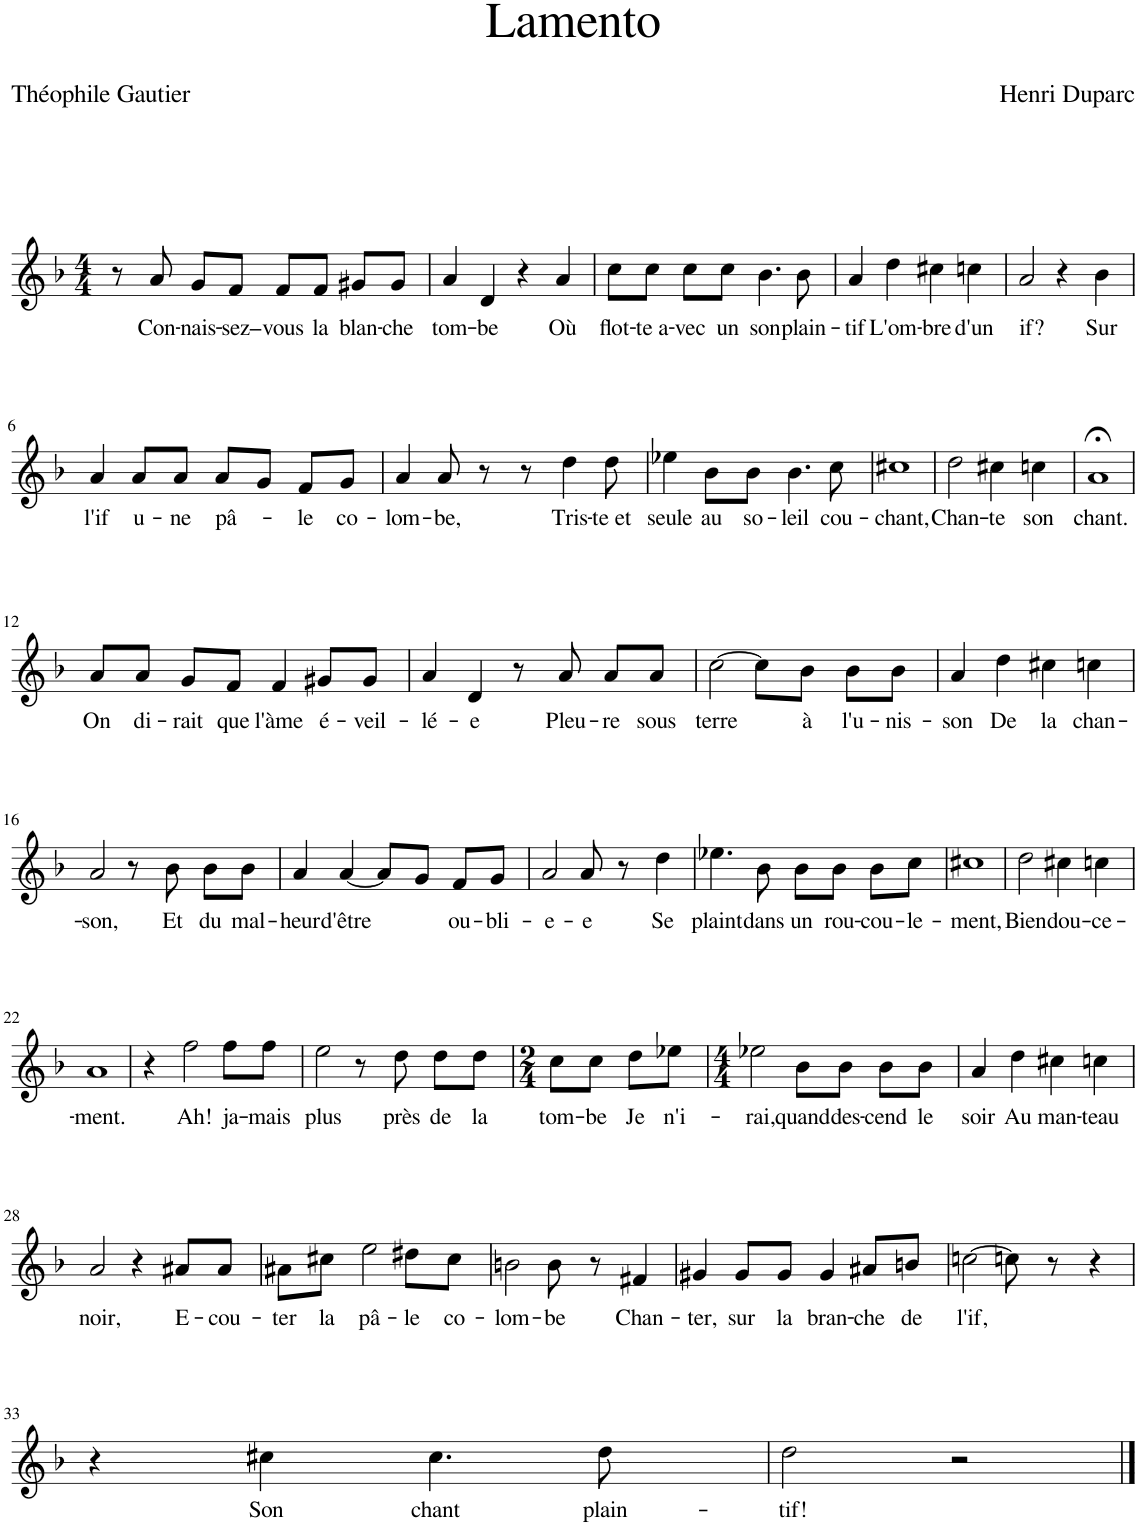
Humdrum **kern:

**kern	**text
*part1	*part1
*staff1	*staff1
*I"Piano	*
*I'Pno	*
*clefG2	*
*k[b-]	*
*M4/4	*
=1	=1
8r	.
!	!LO:LY:b
8a/	Con-
!	!LO:LY:b
8g/L	-nais-
!	!LO:LY:b
8f/J	-sez–
!	!LO:LY:b
8f/L	vous
!	!LO:LY:b
8f/J	la
!	!LO:LY:b
8g#X/L	blan-
!	!LO:LY:b
8g#/J	-che
=2	=2
!	!LO:LY:b
4a/	tom-
!	!LO:LY:b
4d/	-be
4r	.
!	!LO:LY:b
4a/	Où
=3	=3
!	!LO:LY:b
8cc\L	flot-
!	!LO:LY:b
8cc\J	-te a-
!	!LO:LY:b
8cc\L	-vec
!	!LO:LY:b
8cc\J	un
!	!LO:LY:b
4.b-\	son
!	!LO:LY:b
8b-\	plain-
=4	=4
!	!LO:LY:b
4a/	-tif
!	!LO:LY:b
4dd\	L'om-
!	!LO:LY:b
4cc#X\	-bre
!	!LO:LY:b
4ccn\	d'un
=5	=5
!	!LO:LY:b
2a/	if?
4r	.
!	!LO:LY:b
4b-\	Sur
!!LO:LB:g=z
=6	=6
!	!LO:LY:b
4a/	l'if
!	!LO:LY:b
8a/L	u-
!	!LO:LY:b
8a/J	-ne
!	!LO:LY:b
8a/L	pâ-
8g/J	.
!	!LO:LY:b
8f/L	-le
!	!LO:LY:b
8g/J	co-
=7	=7
!	!LO:LY:b
4a/	-lom-
!	!LO:LY:b
8a/	-be,
8r	.
8r	.
!	!LO:LY:b
4dd\	Tris-
!	!LO:LY:b
8dd\	-te et
=8	=8
!	!LO:LY:b
4ee-X\	seule
!	!LO:LY:b
8b-\L	au
!	!LO:LY:b
8b-\J	so-
!	!LO:LY:b
4.b-\	-leil
!	!LO:LY:b
8cc\	cou-
=9	=9
!	!LO:LY:b
1cc#X	-chant,
=10	=10
!	!LO:LY:b
2dd\	Chan-
!	!LO:LY:b
4cc#X\	-te
!	!LO:LY:b
4ccn\	son
=11	=11
!	!LO:LY:b
1a;<	chant.
!!LO:LB:g=z
=12	=12
!	!LO:LY:b
8a/L	On
!	!LO:LY:b
8a/J	di-
!	!LO:LY:b
8g/L	-rait
!	!LO:LY:b
8f/J	que
!	!LO:LY:b
4f/	l'àme
!	!LO:LY:b
8g#X/L	é-
!	!LO:LY:b
8g#/J	veil-
=13	=13
!	!LO:LY:b
4a/	-lé-
!	!LO:LY:b
4d/	-e
8r	.
!	!LO:LY:b
8a/	Pleu-
!	!LO:LY:b
8a/L	-re
!	!LO:LY:b
8a/J	sous
=14	=14
!	!LO:LY:b
[2cc\	terre
8cc\L]	.
!	!LO:LY:b
8b-\J	à
!	!LO:LY:b
8b-\L	l'u-
!	!LO:LY:b
8b-\J	-nis-
=15	=15
!	!LO:LY:b
4a/	-son
!	!LO:LY:b
4dd\	De
!	!LO:LY:b
4cc#X\	la
!	!LO:LY:b
4ccn\	chan-
!!LO:LB:g=z
=16	=16
!	!LO:LY:b
2a/	-son,
8r	.
!	!LO:LY:b
8b-\	Et
!	!LO:LY:b
8b-\L	du
!	!LO:LY:b
8b-\J	mal-
=17	=17
!	!LO:LY:b
4a/	-heur
!	!LO:LY:b
[4a/	d'être
8a/L]	.
8g/J	.
!	!LO:LY:b
8f/L	ou-
!	!LO:LY:b
8g/J	-bli-
=18	=18
!	!LO:LY:b
2a/	-e-
!	!LO:LY:b
8a/	-e
8r	.
!	!LO:LY:b
4dd\	Se
=19	=19
!	!LO:LY:b
4.ee-X\	plaint
!	!LO:LY:b
8b-\	dans
!	!LO:LY:b
8b-\L	un
!	!LO:LY:b
8b-\J	rou-
!	!LO:LY:b
8b-\L	-cou-
!	!LO:LY:b
8cc\J	-le-
=20	=20
!	!LO:LY:b
1cc#X	-ment,
=21	=21
!	!LO:LY:b
2dd\	Bien
!	!LO:LY:b
4cc#X\	dou-
!	!LO:LY:b
4ccn\	-ce-
!!LO:LB:g=z
=22	=22
!	!LO:LY:b
1a	ment.
=23	=23
4r	.
!	!LO:LY:b
2ff\	Ah!
!	!LO:LY:b
8ff\L	ja-
!	!LO:LY:b
8ff\J	-mais
=24	=24
!	!LO:LY:b
2ee\	plus
8r	.
!	!LO:LY:b
8dd\	près
!	!LO:LY:b
8dd\L	de
!	!LO:LY:b
8dd\J	la
=25	=25
*M2/4	*
!	!LO:LY:b
8cc\L	tom-
!	!LO:LY:b
8cc\J	-be
!	!LO:LY:b
8dd\L	Je
!	!LO:LY:b
8ee-X\J	n'i-
=26	=26
*M4/4	*
!	!LO:LY:b
2ee-X\	-rai,
!	!LO:LY:b
8b-\L	quand
!	!LO:LY:b
8b-\J	des-
!	!LO:LY:b
8b-\L	-cend
!	!LO:LY:b
8b-\J	le
=27	=27
!	!LO:LY:b
4a/	soir
!	!LO:LY:b
4dd\	Au
!	!LO:LY:b
4cc#X\	man-
!	!LO:LY:b
4ccn\	-teau
!!LO:LB:g=z
=28	=28
!	!LO:LY:b
2a/	noir,
4r	.
!	!LO:LY:b
8a#X/L	E-
!	!LO:LY:b
8a#/J	-cou-
=29	=29
!	!LO:LY:b
8a#X\L	-ter
!	!LO:LY:b
8cc#X\J	la
!	!LO:LY:b
2ee\	pâ-
!	!LO:LY:b
8dd#X\L	-le
!	!LO:LY:b
8cc#\J	co-
=30	=30
!	!LO:LY:b
2bn\	-lom-
!	!LO:LY:b
8b\	-be
8r	.
!	!LO:LY:b
4f#X/	Chan-
=31	=31
!	!LO:LY:b
4g#X/	-ter,
!	!LO:LY:b
8g#/L	sur
!	!LO:LY:b
8g#/J	la
!	!LO:LY:b
4g#/	bran-
!	!LO:LY:b
8a#X/L	-che
!	!LO:LY:b
8bn/J	de
=32	=32
!	!LO:LY:b
[2ccn\	l'if,
8ccn\]	.
8r	.
4r	.
!!LO:LB:g=z
=33	=33
4r	.
!	!LO:LY:b
4cc#X\	Son
!	!LO:LY:b
4.cc#\	chant
!	!LO:LY:b
8dd\	plain-
=34	=34
!	!LO:LY:b
2dd\	-tif!
2r	.
==	==
*-	*-
